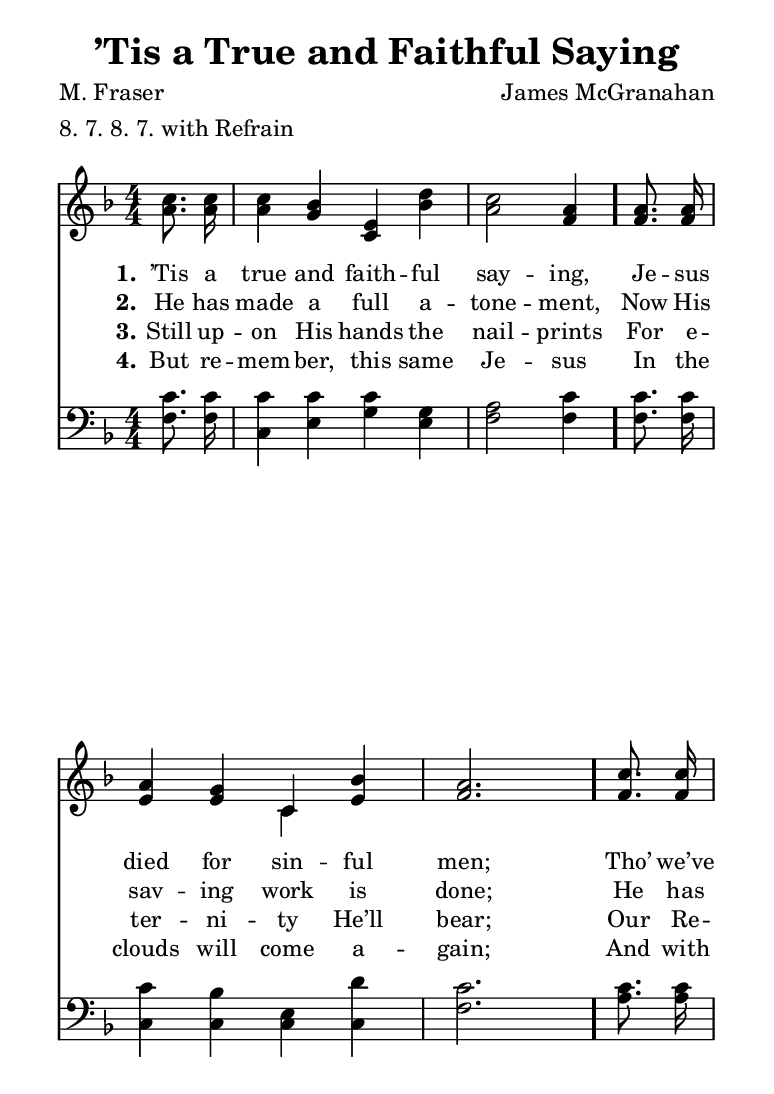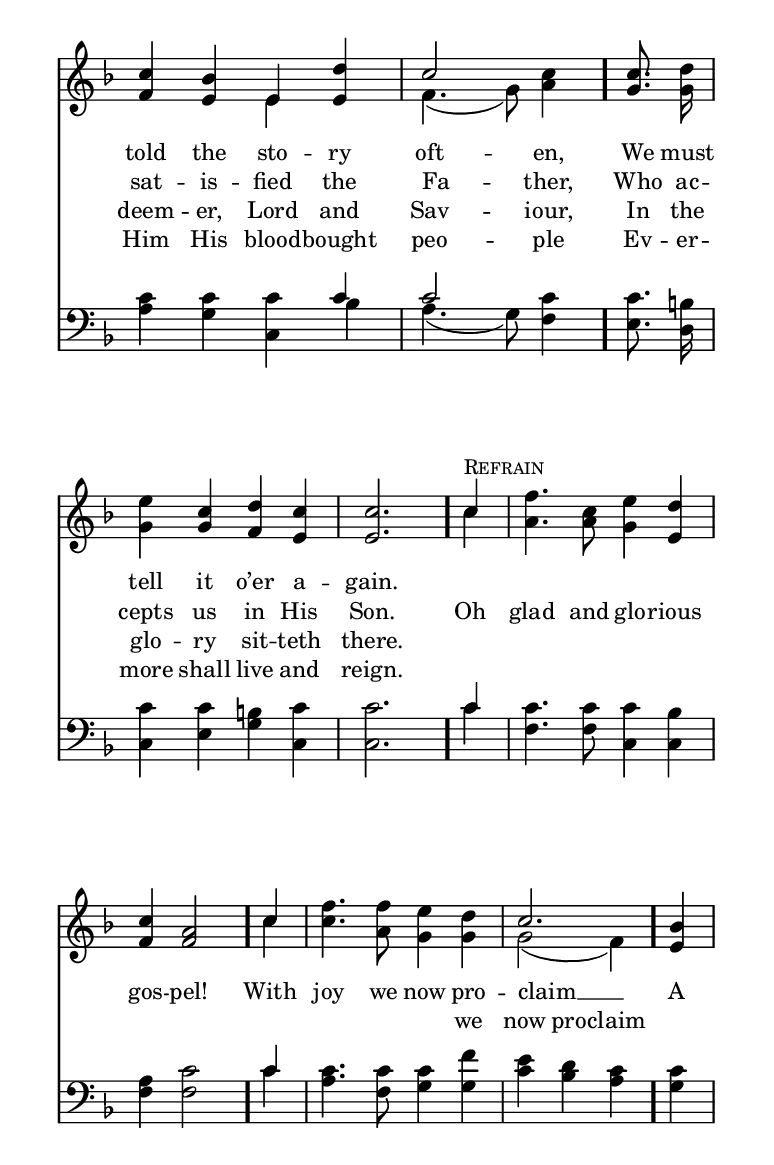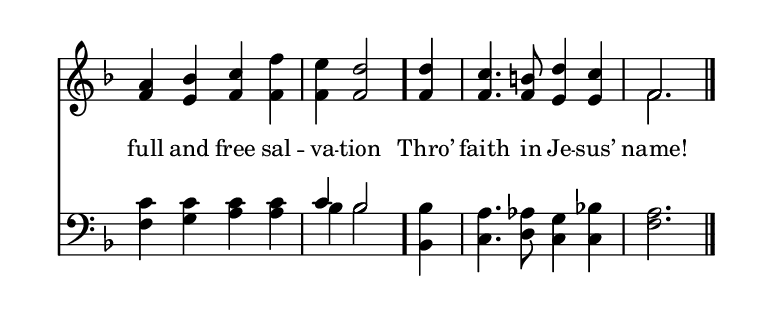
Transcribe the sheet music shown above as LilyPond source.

\include "common/global.ily"
\paper {
  \include "common/paper.ily"
  system-count = #(cond (is-eogsized 4) (#t #f))
}

\header{
  %gospel
  hymnnumber = "129"
  title = "’Tis a True and Faithful Saying"
  tunename = ""
  meter = "8. 7. 8. 7. with Refrain"
  poet = "M. Fraser"
  composer = "James McGranahan"
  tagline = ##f
}

% for fermata in MIDI
ta = { \tempo 4=80 }
tb = { \tempo 4=40 }

patternAA = { c8. c16 | c4 c4 c4 c4 | c2 c4 }
patternAB = { c8. c16 | c4 c4 c4 c4 | c2.   }
patternAC = { c8. c16 | c4 c4 c4 c4 | c4.( c8) c4 }

patternBA = { c4 | c4. c8 c4 c4 | c4 c2    }
patternBB = { c4 | c4. c8 c4 c4 | c2.      }
patternBC = { c4 | c4. c8 c4 c4 | c2( c4)  }
patternBD = { c4 | c4. c8 c4 c4 | c4 c4 c4 }

patternCA = { c4 | c4 c4 c4 c4 | c4 c2 }

global = {
  \include "common/overrides.ily"
  \override Staff.TimeSignature.style = #'numbered
  \time 4/4
  \override Score.MetronomeMark.transparent = ##t % hide all fermata changes too
  \ta
  \key f \major
  \partial 4
  \autoBeamOff
}

notesSoprano = {
\global
\relative c'' {

  \changePitch \patternAA { c c | c bes e, d' | c a }
  \changePitch \patternAB { a a | a g c, bes' | a }
  \changePitch \patternAA { c c | c bes e, d' | c c }
  \changePitch \patternAB { c d | e c d c | c } \eogbreak

  << s^\markup { \small \caps "Refrain" }
  \changePitch \patternBA { c | f c e d | c a } >>
  \changePitch \patternBB { c | f f e d | c }
  \changePitch \patternCA { bes | a bes c f | e d }
  \changePitch \patternBB { d | c b d c | f, }

  \bar "|."

}
}

notesAlto = {
\global
\relative e' {

  \changePitch \patternAA { a a | a g c, bes' | a f }
  \changePitch \patternAB { f f | e e c e | f }
  \changePitch \patternAC { f f | f e e e | f g a }
  \changePitch \patternAB { g g | g g f e | e }

  \changePitch \patternBA { c' | a a g e | f f }
  \changePitch \patternBC { c' | c a g g | g f }
  \changePitch \patternCA { e | f e f f | f f }
  \changePitch \patternBB { f | f f e e | f }

}
}

notesTenor = {
\global
\relative a {

  \changePitch \patternAA { c c | c c c g | a c }
  \changePitch \patternAB { c c | c bes e, d' | c }
  \changePitch \patternAA { c c | c c c c | c c }
  \changePitch \patternAB { c b | c c b c | c }

  \changePitch \patternBA { c | c c c bes | a c }
  \changePitch \patternBD { c | c c c f | e d c }
  \changePitch \patternCA { c | c c c c | c bes }
  \changePitch \patternBB { bes a aes g bes! | a }

}
}

notesBass = {
\global
\relative f {

  \changePitch \patternAA { f f | c e g e | f f }
  \changePitch \patternAB { f f | c c c c | f }
  \changePitch \patternAC { a a | a g c, bes' | a g f }
  \changePitch \patternAB { e d | c e g c, | c }

  \changePitch \patternBA { c' | f, f c c | f f }
  \changePitch \patternBD { c' a f g g | c bes a }
  \changePitch \patternCA { g | f g a a | bes bes }
  \changePitch \patternBB { bes, | c d c c | f }

}
}

Refrain = \lyricmode {

Oh glad and glo -- rious gos -- pel! \bar "."
With joy we now pro -- claim __ \bar "."
A full and free sal -- va -- tion \bar "."
Thro’ faith in Je -- sus’ name! \bar "."

}

wordsA = \lyricmode {
\set stanza = "1."

’Tis a true and faith -- ful say -- ing, \bar "."
Je -- sus died for sin -- ful men; \bar "."
Tho’ we’ve told the sto -- ry oft -- en, \bar "."
We must tell it o’er a -- gain. \bar "."

}

wordsB = \lyricmode {
\set stanza = "2."

He has made a full a -- tone -- ment,
Now His sav -- ing work is done;
He has sat -- is -- fied the Fa -- ther,
Who ac -- cepts us in His Son.

\Refrain

}

wordsC = \lyricmode {
\set stanza = "3."

Still up -- on His hands the nail -- prints
For e -- ter -- ni -- ty He’ll bear;
Our Re -- deem -- er, Lord and Sav -- iour,
In the glo -- ry sit -- teth there.

}

wordsD = \lyricmode {
\set stanza = "4."

But re -- mem -- ber, this same Je -- sus
In the clouds will come a -- gain;
And with Him His blood -- bought peo -- ple
Ev -- er -- more shall live and reign.

}

underWords = \lyricmode {

{ \repeat unfold 41 { \skip 4 } }
we now pro -- claim

}

\score {
  \context ChoirStaff <<
    \context Staff = upper <<
      \set Staff.autoBeaming = ##f
      \set ChoirStaff.systemStartDelimiter = #'SystemStartBar
      \set ChoirStaff.printPartCombineTexts = ##f
      \partcombine #'(2 . 9) \notesSoprano \notesAlto
      \context NullVoice = sopranos { \voiceOne << \notesSoprano >> }
      \context NullVoice = altos { \voiceTwo << \notesAlto >> }
      \context Lyrics = one   \lyricsto sopranos \wordsA
      \context Lyrics = two   \lyricsto altos    \wordsB % has Refrain, needs long extension line
      \context Lyrics = three \lyricsto sopranos \wordsC
      \context Lyrics = four  \lyricsto sopranos \wordsD
    >>
    \context Staff = men <<
      \set Staff.autoBeaming = ##f
      \clef bass
      \set ChoirStaff.printPartCombineTexts = ##f
      \partcombine #'(2 . 9) \notesTenor \notesBass
      \context NullVoice = tenors { \voiceOne << \notesTenor >> }
      \context NullVoice = basses { \voiceTwo << \notesBass >> }
    >>
    \context Lyrics = three \lyricsto tenors \underWords
  >>
  \layout {
    \include "common/layout.ily"
  }
  \midi{
    \include "common/midi.ily"
  }
}

\version "2.19.49"  % necessary for upgrading to future LilyPond versions.

% vi:set et ts=2 sw=2 ai nocindent syntax=lilypond:
